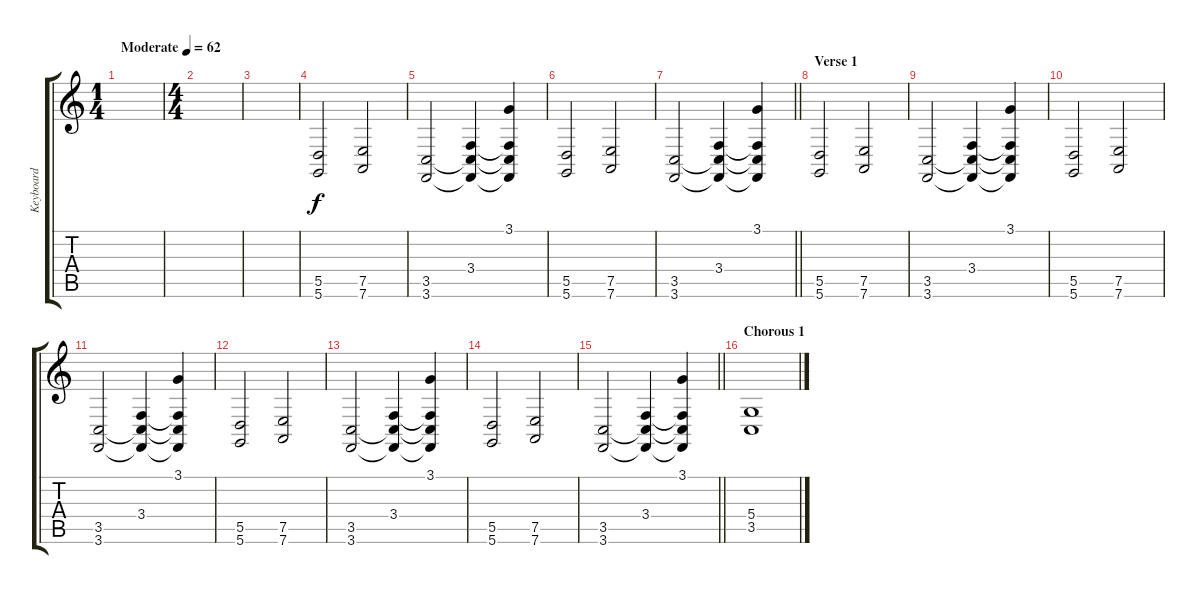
\track ("Keyboard" "Keyboard") {instrument choiraahs}
\staff {score tabs}
\tuning (E4 B3 G3 D3 A2 D2) {hide}
\ts (1 4)
\tempo (62 "Moderate")
\clef g2
\ks c
|
\ts (4 4)
|
|
(5.5 5.6).2{volume 6} (7.5 7.6).2 |
(3.5 3.6).2 (3.4 3.5{t} 3.6{t}).4 (3.1 3.4{t} 3.5{t} 3.6{t}).4 |
(5.5 5.6).2 (7.5 7.6).2 |
\barLineRight lightlight
(3.5 3.6).2 (3.4 3.5{t} 3.6{t}).4 (3.1 3.4{t} 3.5{t} 3.6{t}).4 |
\section ("" "Verse 1")
(5.5 5.6).2 (7.5 7.6).2 |
(3.5 3.6).2 (3.4 3.5{t} 3.6{t}).4 (3.1 3.4{t} 3.5{t} 3.6{t}).4 |
(5.5 5.6).2 (7.5 7.6).2 |
(3.5 3.6).2 (3.4 3.5{t} 3.6{t}).4 (3.1 3.4{t} 3.5{t} 3.6{t}).4 |
(5.5 5.6).2 (7.5 7.6).2 |
(3.5 3.6).2 (3.4 3.5{t} 3.6{t}).4 (3.1 3.4{t} 3.5{t} 3.6{t}).4 |
(5.5 5.6).2 (7.5 7.6).2 |
\barLineRight lightlight
(3.5 3.6).2 (3.4 3.5{t} 3.6{t}).4 (3.1 3.4{t} 3.5{t} 3.6{t}).4 |
\section ("" "Chorous 1")
(5.4 3.5).1
